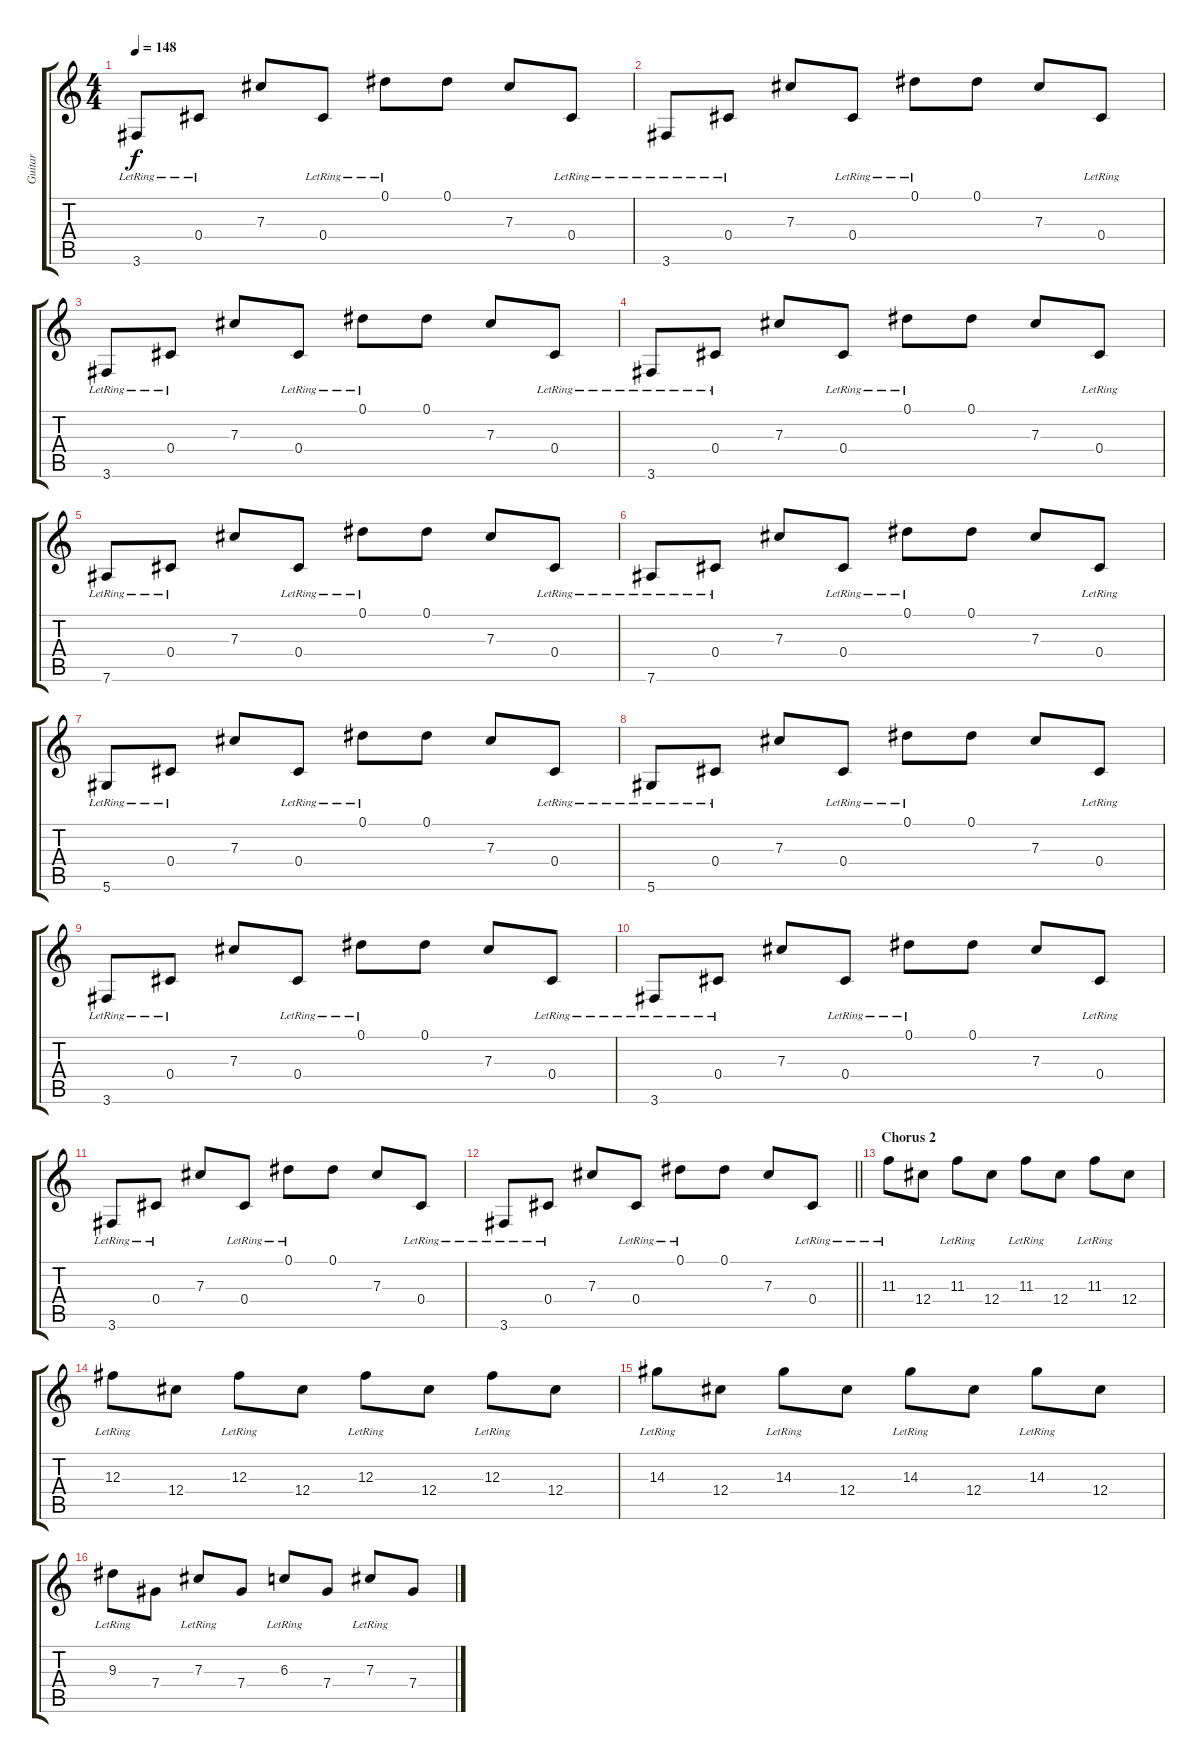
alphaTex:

\track ("Guitar" "Guitar") {instrument electricguitarclean}
\staff {score tabs}
\tuning (Eb4 Bb3 Gb3 Db3 Ab2 Eb2) {hide}
\ts (4 4)
\tempo 148
\clef g2
\ks c
3.6{lr}.8{dy f} 0.4{lr}.8 7.3.8 0.4{lr}.8 0.1{lr}.8 0.1.8 7.3.8 0.4{lr}.8 |
3.6{lr}.8 0.4{lr}.8 7.3.8 0.4{lr}.8 0.1{lr}.8 0.1.8 7.3.8 0.4{lr}.8 |
3.6{lr}.8 0.4{lr}.8 7.3.8 0.4{lr}.8 0.1{lr}.8 0.1.8 7.3.8 0.4{lr}.8 |
3.6{lr}.8 0.4{lr}.8 7.3.8 0.4{lr}.8 0.1{lr}.8 0.1.8 7.3.8 0.4{lr}.8 |
7.6{lr}.8 0.4{lr}.8 7.3.8 0.4{lr}.8 0.1{lr}.8 0.1.8 7.3.8 0.4{lr}.8 |
7.6{lr}.8 0.4{lr}.8 7.3.8 0.4{lr}.8 0.1{lr}.8 0.1.8 7.3.8 0.4{lr}.8 |
5.6{lr}.8 0.4{lr}.8 7.3.8 0.4{lr}.8 0.1{lr}.8 0.1.8 7.3.8 0.4{lr}.8 |
5.6{lr}.8 0.4{lr}.8 7.3.8 0.4{lr}.8 0.1{lr}.8 0.1.8 7.3.8 0.4{lr}.8 |
3.6{lr}.8 0.4{lr}.8 7.3.8 0.4{lr}.8 0.1{lr}.8 0.1.8 7.3.8 0.4{lr}.8 |
3.6{lr}.8 0.4{lr}.8 7.3.8 0.4{lr}.8 0.1{lr}.8 0.1.8 7.3.8 0.4{lr}.8 |
3.6{lr}.8 0.4{lr}.8 7.3.8 0.4{lr}.8 0.1{lr}.8 0.1.8 7.3.8 0.4{lr}.8 |
\barLineRight lightlight
3.6{lr}.8 0.4{lr}.8 7.3.8 0.4{lr}.8 0.1{lr}.8 0.1.8 7.3.8 0.4{lr}.8 |
\section ("" "Chorus 2")
11.3{lr}.8 12.4.8 11.3{lr}.8 12.4.8 11.3{lr}.8 12.4.8 11.3{lr}.8 12.4.8 |
12.3{lr}.8 12.4.8 12.3{lr}.8 12.4.8 12.3{lr}.8 12.4.8 12.3{lr}.8 12.4.8 |
14.3{lr}.8 12.4.8 14.3{lr}.8 12.4.8 14.3{lr}.8 12.4.8 14.3{lr}.8 12.4.8 |
9.3{lr}.8 7.4.8 7.3{lr}.8 7.4.8 6.3{lr}.8 7.4.8 7.3{lr}.8 7.4.8
